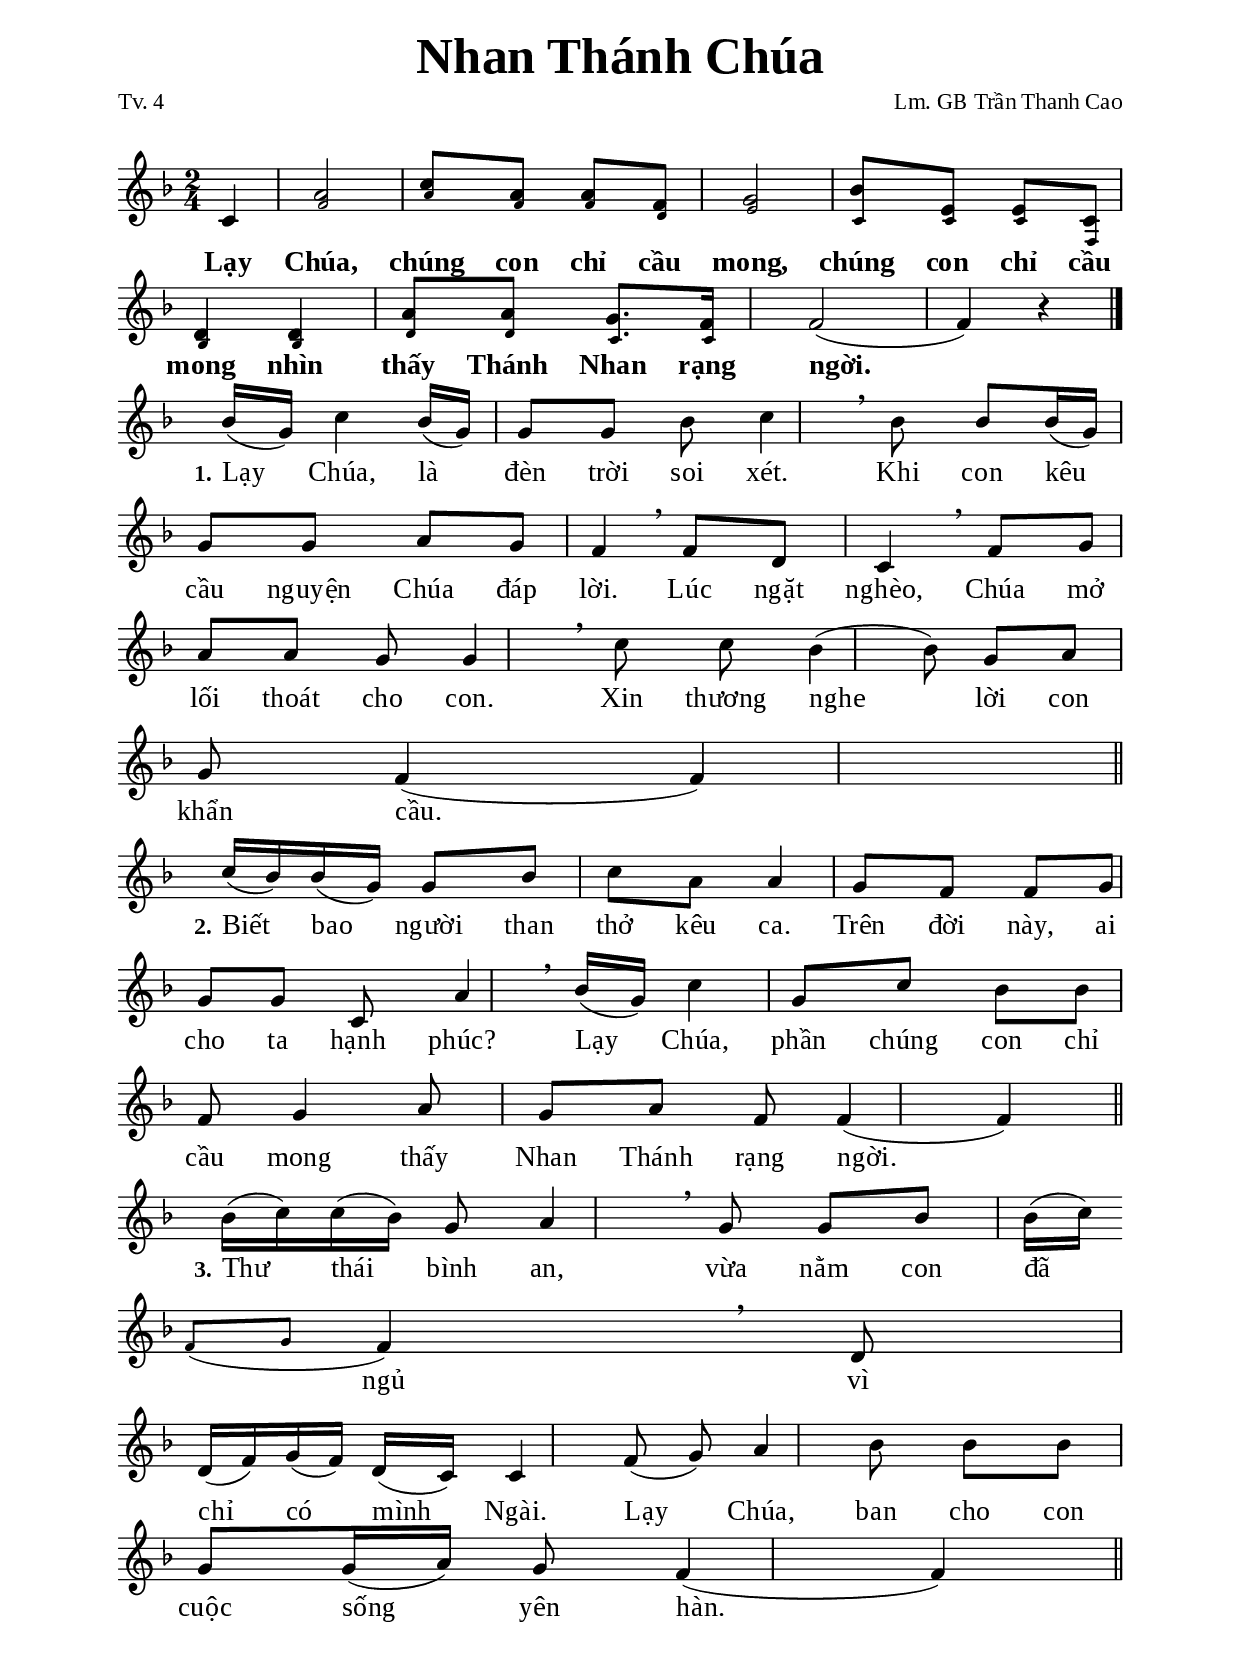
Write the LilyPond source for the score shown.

% Cài đặt chung
\version "2.22.1"
\include "english.ly"

\header {
  title = \markup { \fontsize #3 "Nhan Thánh Chúa" }
  poet = "Tv. 4"
  composer = "Lm. GB Trần Thanh Cao"
  arranger = " "
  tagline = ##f
}

% Nhạc điệp khúc
nhacDiepKhucSop = \relative c' {
  \partial 4 c4 |
  a'2 |
  c8 a a f |
  g2 |
  bf8 e, e c |
  d4 d |
  a'8 a g8. f16 |
  f2 ( |
  f4) r4 \bar "|."
}

nhacDiepKhucBas = \relative c' {
  \skip 4
  f2 |
  a8 f f d |
  e2 |
  c8 c c f, |
  bf4 bf |
  d8 d c8. c16 |
  f2 ( |
  f4) r
}

% Nhạc phiên khúc
nhacPhienKhucMot = \relative c'' {
  bf16 (g) c4 bf16 (g) g8 g bf c4 \breathe
  bf8 bf bf16 (g) g8 g a g f4 \breathe
  f8 d c4 \breathe
  f8 g a a g g4 \breathe
  c8 c bf4 (bf8) 
  g a g f4 (f) \bar "||"
}

nhacPhienKhucHai = \relative c'' {
  c16 (bf) bf (g) g8 bf c a a4 g8 f f g g g c, a'4 \breathe
  bf16 (g) c4 g8 c bf bf f g4 a8 g a f f4 (f) \bar "||"
}

nhacPhienKhucBa = \relative c'' {
  bf16 (c) c (bf) g8 a4 \breathe
  g8 g bf bf16 (c) \break
  \slashedGrace { f,8 (g } f4) \breathe
  d8 d16 (f) g (f) d (c) c4 f8 (g) a4 bf8 bf bf
  g g16 (a) g8 f4 (f) \bar "||"
}

% Lời điệp khúc
loiDiepKhuc = \lyricmode {
  Lạy Chúa, chúng con chỉ cầu mong,
  chúng con chỉ cầu mong nhìn thấy Thánh Nhan rạng ngời.
}

% Lời phiên khúc
loiPhienKhucMot = \lyricmode {
  \set stanza = #"1."
  Lạy Chúa, là đèn trời soi xét.
  Khi con kêu cầu nguyện Chúa đáp lời.
  Lúc ngặt nghèo, Chúa mở lối thoát cho con.
  Xin thương nghe lời con khẩn cầu.
}

loiPhienKhucHai = \lyricmode {
  \set stanza = #"2."
  Biết bao người than thở kêu ca.
  Trên đời này, ai cho ta hạnh phúc?
  Lạy Chúa, phần chúng con chỉ cầu mong
  thấy Nhan Thánh rạng ngời.
}

loiPhienKhucBa = \lyricmode {
  \set stanza = #"3."
  Thư thái bình an, vừa nằm con đã ngủ vì chỉ có mình Ngài.
  Lạy Chúa, ban cho con cuộc sống yên hàn.
}


% Dàn trang
\paper {
  #(set-paper-size "a4")
  top-margin = 15\mm
  bottom-margin = 10\mm
  left-margin = 20\mm
  right-margin = 20\mm
  indent = #0
  #(define fonts
    (make-pango-font-tree
      "Liberation Serif"
      "Liberation Serif"
      "Liberation Serif"
      (/ 20 20)))
  page-count = #1
  system-system-spacing = #'((basic-distance . 12.5))
  score-system-spacing = #'((basic-distance . 12.5))
}

% Thiết lập tông và nhịp
TongNhip = { \key f \major \time 2/4 }

% Đổi kích thước nốt cho bè phụ
notBePhu =
#(define-music-function (font-size music) (number? ly:music?)
   (for-some-music
     (lambda (m)
       (if (music-is-of-type? m 'rhythmic-event)
           (begin
             (set! (ly:music-property m 'tweaks)
                   (cons `(font-size . ,font-size)
                         (ly:music-property m 'tweaks)))
             #t)
           #f))
     music)
   music)

\score {
  \new ChoirStaff <<
    \new Staff = diepKhuc \with {
        \consists "Merge_rests_engraver"
        %\magnifyStaff #(magstep +1)
        printPartCombineTexts = ##f
      }
      <<
      \new Voice \TongNhip \partCombine 
        \nhacDiepKhucSop
        \notBePhu -3 { \nhacDiepKhucBas }
      \new NullVoice = nhacThamChieu \nhacDiepKhucSop
      \new Lyrics \lyricsto nhacThamChieu \loiDiepKhuc
      >>
  >>
  \layout {
    \override Lyrics.LyricText.font-series = #'bold
    \override Lyrics.LyricText.font-size = #+2
    \override Lyrics.LyricSpace.minimum-distance = #3
    \override Score.BarNumber.break-visibility = ##(#f #f #f)
    \override Score.SpacingSpanner.uniform-stretching = ##t
  }
}

\score {
  \new ChoirStaff <<
    \new Staff = phienKhuc \with {
        %\magnifyStaff #(magstep +1)
      }
      <<
      \new Voice = beSop {
        \key f \major \time 2/4 \nhacPhienKhucMot
      }
    >>
    \new Lyrics \lyricsto beSop \loiPhienKhucMot
  >>
  \layout {
    \override Staff.TimeSignature.transparent = ##t
    \override Lyrics.LyricText.font-size = #+2
    \override Lyrics.LyricSpace.minimum-distance = #4
    \override Score.BarNumber.break-visibility = ##(#f #f #f)
    \override Score.SpacingSpanner.uniform-stretching = ##t
    \set Score.barAlways = ##t
    \set Score.defaultBarType = ""
  } 
}

\score {
  \new ChoirStaff <<
    \new Staff = phienKhuc \with {
        %\magnifyStaff #(magstep +1)
      }
      <<
      \new Voice = beSop {
        \key f \major \time 2/4 \nhacPhienKhucHai
      }
    >>
    \new Lyrics \lyricsto beSop \loiPhienKhucHai
  >>
  \layout {
    \override Staff.TimeSignature.transparent = ##t
    \override Lyrics.LyricText.font-size = #+2
    \override Lyrics.LyricSpace.minimum-distance = #4
    \override Score.BarNumber.break-visibility = ##(#f #f #f)
    \override Score.SpacingSpanner.uniform-stretching = ##t
    \set Score.barAlways = ##t
    \set Score.defaultBarType = ""
  } 
}

\score {
  \new ChoirStaff <<
    \new Staff = phienKhuc \with {
        %\magnifyStaff #(magstep +1)
      }
      <<
      \new Voice = beSop {
        \key f \major \time 2/4 \nhacPhienKhucBa
      }
    >>
    \new Lyrics \lyricsto beSop \loiPhienKhucBa
  >>
  \layout {
    \override Staff.TimeSignature.transparent = ##t
    \override Lyrics.LyricText.font-size = #+2
    \override Lyrics.LyricSpace.minimum-distance = #5
    \override Score.BarNumber.break-visibility = ##(#f #f #f)
    \override Score.SpacingSpanner.uniform-stretching = ##t
    \set Score.barAlways = ##t
    \set Score.defaultBarType = ""
  } 
}
